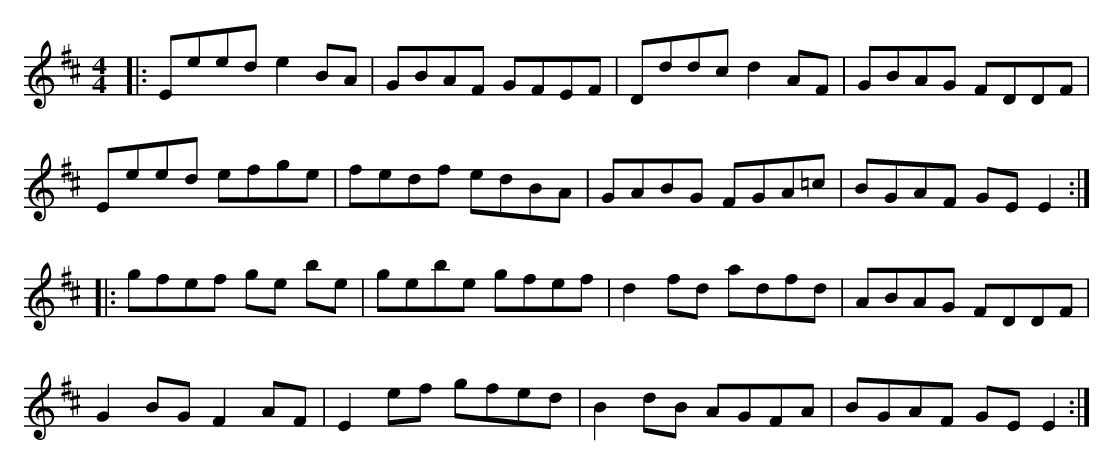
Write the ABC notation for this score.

X:1
M:4/4
K:Edor
|:Eeed e2 BA|GBAF GFEF|Dddc d2 AF|GBAG FDDF|
Eeed efge|fedf edBA|GABG FGA=c|BGAF GE E2:|
|:gfef ge be|gebe gfef|d2 fd adfd|ABAG FDDF|
G2 BG F2 AF|E2ef gfed|B2 dB AGFA|BGAF GE E2:|
